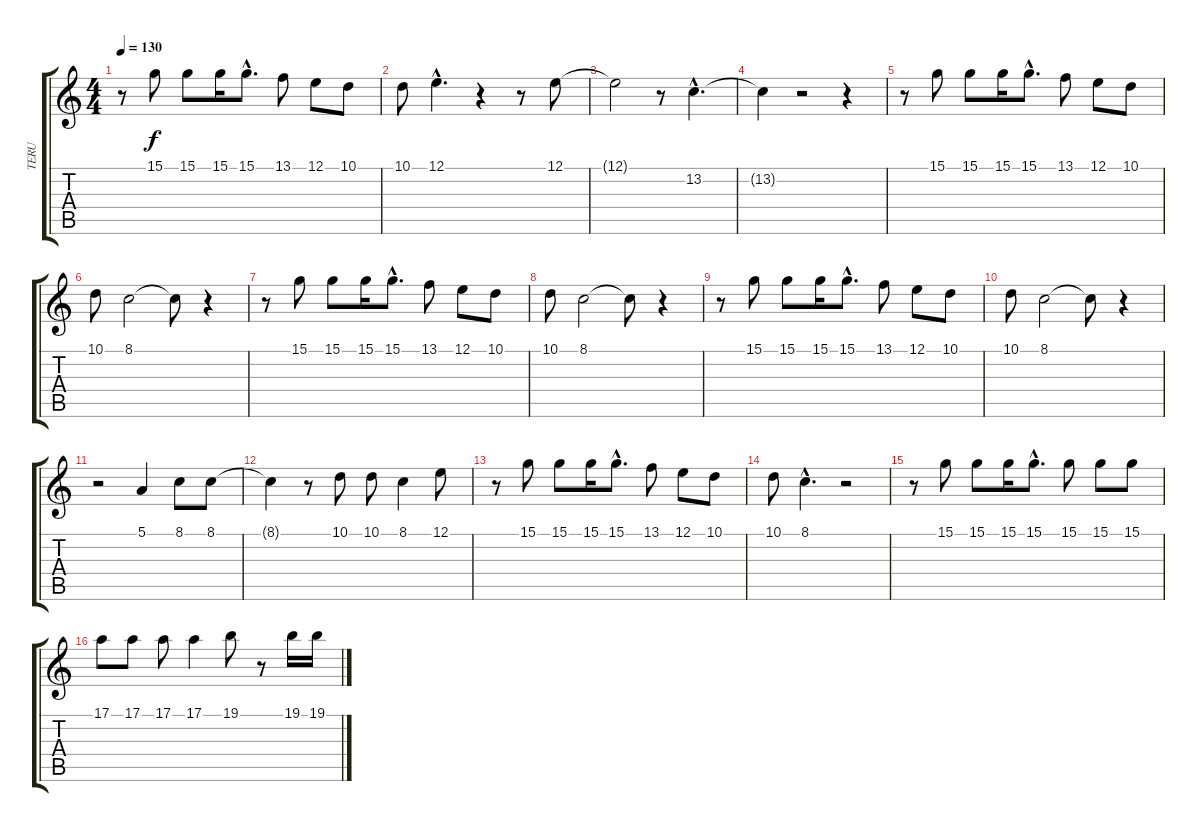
\track ("TERU" "TERU") {instrument lead1square}
\staff {score tabs}
\tuning (E4 B3 G3 D3 A2 E2) {hide}
\ts (4 4)
\tempo 130
\clef g2
\ks c
r.8{dy f} 15.1.8 15.1.8 15.1.16 15.1{hac}.8{d} 13.1.8 12.1.8 10.1.8 |
10.1.8 12.1{hac}.4{d} r.4 r.8 12.1.8 |
12.1{t}.2 r.8 13.2{hac}.4{d} |
13.2{t}.4 r.2 r.4 |
r.8 15.1.8 15.1.8 15.1.16 15.1{hac}.8{d} 13.1.8 12.1.8 10.1.8 |
10.1.8 8.1.2 8.1{t}.8 r.4 |
r.8 15.1.8 15.1.8 15.1.16 15.1{hac}.8{d} 13.1.8 12.1.8 10.1.8 |
10.1.8 8.1.2 8.1{t}.8 r.4 |
r.8 15.1.8 15.1.8 15.1.16 15.1{hac}.8{d} 13.1.8 12.1.8 10.1.8 |
10.1.8 8.1.2 8.1{t}.8 r.4 |
r.2 5.1.4 8.1.8 8.1.8 |
8.1{t}.4 r.8 10.1.8 10.1.8 8.1.4 12.1.8 |
r.8 15.1.8 15.1.8 15.1.16 15.1{hac}.8{d} 13.1.8 12.1.8 10.1.8 |
10.1.8 8.1{hac}.4{d} r.2 |
r.8 15.1.8 15.1.8 15.1.16 15.1{hac}.8{d} 15.1.8 15.1.8 15.1.8 |
17.1.8 17.1.8 17.1.8 17.1.4 19.1.8 r.8 19.1.16 19.1.16
